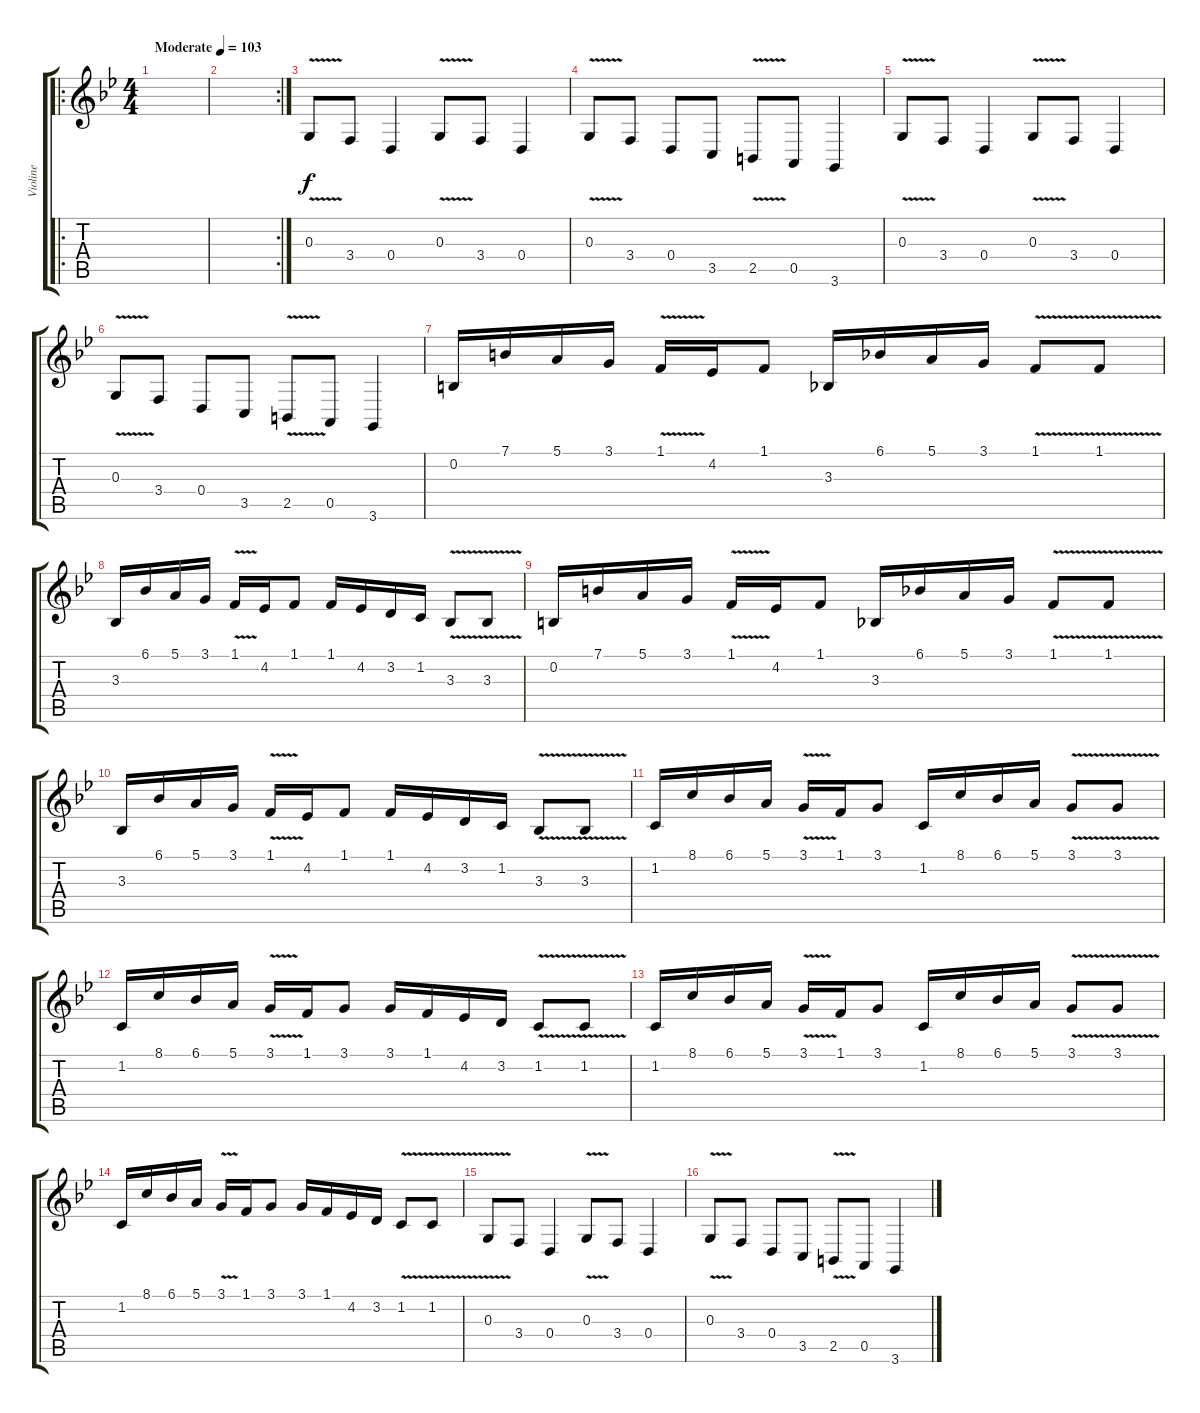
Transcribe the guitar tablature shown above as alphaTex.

\track ("Violine" "Violine") {instrument violin}
\staff {score tabs}
\tuning (E4 B3 G3 D3 A2 E2) {hide}
\ro
\ts (4 4)
\tempo (103 "Moderate")
\clef g2
\ks bb
|
\rc 2
|
0.3{v}.8 3.4.8 0.4.4 0.3{v}.8 3.4.8 0.4.4 |
0.3{v}.8 3.4.8 0.4.8 3.5.8 2.5{v}.8 0.5.8 3.6.4 |
0.3{v}.8 3.4.8 0.4.4 0.3{v}.8 3.4.8 0.4.4 |
0.3{v}.8 3.4.8 0.4.8 3.5.8 2.5{v}.8 0.5.8 3.6.4 |
0.2.16 7.1.16 5.1.16 3.1.16 1.1{v}.16 4.2.16 1.1.8 3.3.16 6.1.16 5.1.16 3.1.16 1.1{v}.8 1.1{v}.8 |
3.3.16 6.1.16 5.1.16 3.1.16 1.1{v}.16 4.2.16 1.1.8 1.1.16 4.2.16 3.2.16 1.2.16 3.3{v}.8 3.3{v}.8 |
0.2.16 7.1.16 5.1.16 3.1.16 1.1{v}.16 4.2.16 1.1.8 3.3.16 6.1.16 5.1.16 3.1.16 1.1{v}.8 1.1{v}.8 |
3.3.16 6.1.16 5.1.16 3.1.16 1.1{v}.16 4.2.16 1.1.8 1.1.16 4.2.16 3.2.16 1.2.16 3.3{v}.8 3.3{v}.8 |
1.2.16 8.1.16 6.1.16 5.1.16 3.1{v}.16 1.1.16 3.1.8 1.2.16 8.1.16 6.1.16 5.1.16 3.1{v}.8 3.1{v}.8 |
1.2.16 8.1.16 6.1.16 5.1.16 3.1{v}.16 1.1.16 3.1.8 3.1.16 1.1.16 4.2.16 3.2.16 1.2{v}.8 1.2{v}.8 |
1.2.16 8.1.16 6.1.16 5.1.16 3.1{v}.16 1.1.16 3.1.8 1.2.16 8.1.16 6.1.16 5.1.16 3.1{v}.8 3.1{v}.8 |
1.2.16 8.1.16 6.1.16 5.1.16 3.1{v}.16 1.1.16 3.1.8 3.1.16 1.1.16 4.2.16 3.2.16 1.2{v}.8 1.2{v}.8 |
0.3{v}.8 3.4.8 0.4.4 0.3{v}.8 3.4.8 0.4.4 |
0.3{v}.8 3.4.8 0.4.8 3.5.8 2.5{v}.8 0.5.8 3.6.4
